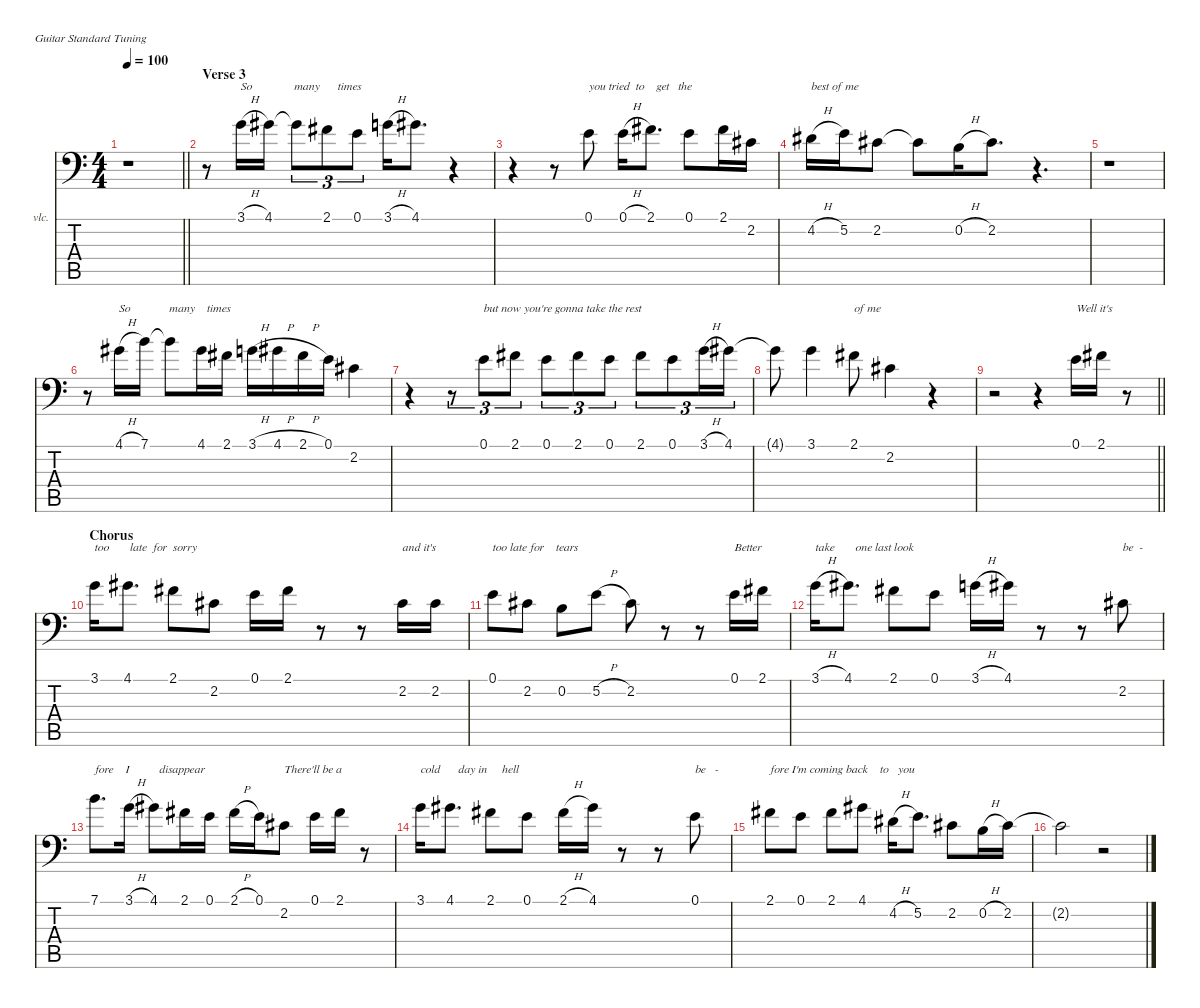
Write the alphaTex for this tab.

\defaultSystemsLayout 4
\hideDynamics
\bracketExtendMode nobrackets
\firstSystemTrackNameOrientation horizontal
\otherSystemsTrackNameOrientation horizontal
\track ("Vox" "vlc.") {instrument cello}
\staff {score tabs}
\tuning (E4 B3 G3 D3 A2 E2)
\ts (4 4)
\tempo 100
\clef f4
\barLineRight lightlight
\ks c
r.1{dy f beam Down} |
\section ("" "Verse 3")
r.8{beam Down} 3.1{h}.16{txt "So              many      times" beam Down} 4.1{acc #}.16{beam Down} 4.1{t acc #}.8{tu (3 2) beam Down} 2.1{acc #}.8{tu (3 2) beam Down} 0.1.8{tu (3 2) beam Down} 3.1{h}.16{beam Down} 4.1{acc #}.8{d beam Down} r.4{beam Down} |
r.4{beam Down} r.8{beam Down} 0.1.8{txt "you tried  to    get   the" beam Down} 0.1{h}.16{beam Down} 2.1{acc #}.8{d beam Down} 0.1.8{beam Down} 2.1{acc #}.16{beam Down} 2.2{acc #}.16{beam Down} |
4.2{h acc #}.16{txt "best of me" beam Down} 5.2.16{beam Down} 2.2{acc #}.8{beam Down} 2.2{t acc #}.8{beam Down} 0.2{h}.16{beam Down} 2.2{acc #}.8{d beam Down} r.4{d beam Down} |
r.1{beam Down} |
r.8{beam Down} 4.1{h acc #}.16{txt "So             many    times" beam Down} 7.1.16{beam Down} 7.1{t}.8{beam Down} 4.1{acc #}.16{beam Down} 2.1{acc #}.16{beam Down} 3.1{h}.16{beam Down} 4.1{h acc #}.16{beam Down} 2.1{h acc #}.16{beam Down} 0.1.16{beam Down} 2.2{acc #}.4{beam Down} |
r.4{beam Down} r.8{tu (3 2) beam Down} 0.1.8{tu (3 2) txt "but now you're gonna take the rest" beam Down} 2.1{acc #}.8{tu (3 2) beam Down} 0.1.8{tu (3 2) beam Down} 2.1{acc #}.8{tu (3 2) beam Down} 0.1.8{tu (3 2) beam Down} 2.1{acc #}.8{tu (3 2) beam Down} 0.1.8{tu (3 2) beam Down} 3.1{h}.16{tu (3 2) beam Down} 4.1{acc #}.16{tu (3 2) beam Down} |
4.1{t acc #}.8{beam Down} 3.1.4{beam Down} 2.1{acc #}.8{txt "of me" beam Down} 2.2{acc #}.4{beam Down} r.4{beam Down} |
\barLineRight lightlight
r.2{beam Down} r.4{beam Down} 0.1.16{txt "Well it's" beam Down} 2.1{acc #}.16{beam Down} r.8{beam Down} |
\section ("" "Chorus")
3.1.16{txt "too       late  for  sorry" beam Down} 4.1{acc #}.8{d beam Down} 2.1{acc #}.8{beam Down} 2.2{acc #}.8{beam Down} 0.1.16{beam Down} 2.1{acc #}.16{beam Down} r.8{beam Down} r.8{beam Down} 2.2{acc #}.16{txt "and it's" beam Down} 2.2{acc #}.16{beam Down} |
0.1.8{txt "too late for    tears" beam Down} 2.2{acc #}.8{beam Down} 0.2.8{beam Down} 5.2{h}.8{beam Down} 2.2{acc #}.8{beam Down} r.8{beam Down} r.8{beam Down} 0.1.16{txt "Better" beam Down} 2.1{acc #}.16{beam Down} |
3.1{h}.16{txt "take       one last look" beam Down} 4.1{acc #}.8{d beam Down} 2.1{acc #}.8{beam Down} 0.1.8{beam Down} 3.1{h}.16{beam Down} 4.1{acc #}.16{beam Down} r.8{beam Down} r.8{beam Down} 2.2{acc #}.8{txt "be  -" beam Down} |
7.1.8{d txt "fore    I          disappear" beam Down} 3.1{h}.16{beam Down} 4.1{acc #}.8{beam Down} 2.1{acc #}.16{beam Down} 0.1.16{beam Down} 2.1{h acc #}.16{beam Down} 0.1.16{beam Down} 2.2{acc #}.8{txt "There'll be a" beam Down} 0.1.16{beam Down} 2.1{acc #}.16{beam Down} r.8{beam Down} |
3.1.16{txt "cold      day in     hell" beam Down} 4.1{acc #}.8{d beam Down} 2.1{acc #}.8{beam Down} 0.1.8{beam Down} 2.1{h acc #}.16{beam Down} 4.1{acc #}.16{beam Down} r.8{beam Down} r.8{beam Down} 0.1.8{txt "be   -" beam Down} |
2.1{acc #}.8{txt "fore I'm coming back    to   you" beam Down} 0.1.8{beam Down} 2.1{acc #}.8{beam Down} 4.1{acc #}.8{beam Down} 4.2{h acc #}.16{beam Down} 5.2.8{d beam Down} 2.2{acc #}.8{beam Down} 0.2{h}.16{beam Down} 2.2{acc #}.16{beam Down} |
2.2{t acc #}.2{beam Down} r.2{beam Down}
